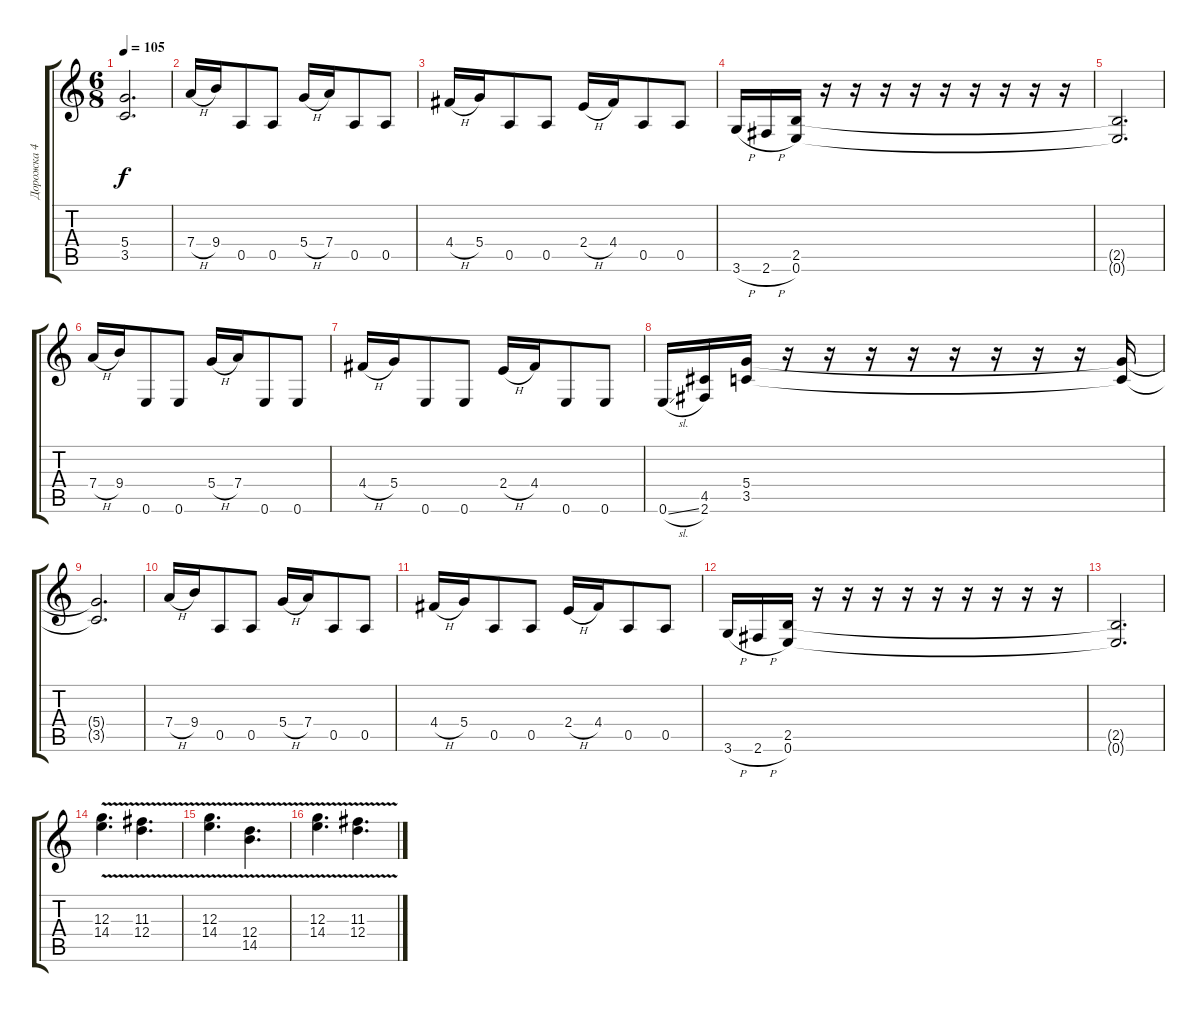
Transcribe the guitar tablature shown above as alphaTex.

\track ("Дорожка 4" "Дорожка 4") {instrument overdrivenguitar}
\staff {score tabs}
\tuning (E4 B3 G3 D3 A2 E2) {hide}
\ts (6 8)
\tempo 105
\clef g2
\ks c
(5.4{t} 3.5{t}).2{d dy f} |
7.4{h}.16 9.4.16 0.5.8 0.5.8 5.4{h}.16 7.4.16 0.5.8 0.5.8 |
4.4{h}.16 5.4.16 0.5.8 0.5.8 2.4{h}.16 4.4.16 0.5.8 0.5.8 |
3.6{h}.16 2.6{h}.16 (2.5 0.6).16 r.16 r.16 r.16 r.16 r.16 r.16 r.16 r.16 r.16 |
(2.5{t} 0.6{t}).2{d} |
7.4{h}.16 9.4.16 0.6.8 0.6.8 5.4{h}.16 7.4.16 0.6.8 0.6.8 |
4.4{h}.16 5.4.16 0.6.8 0.6.8 2.4{h}.16 4.4.16 0.6.8 0.6.8 |
0.6{sl}.16 (4.5 2.6).16 (5.4 3.5).16 r.16 r.16 r.16 r.16 r.16 r.16 r.16 r.16 (5.4{t} 3.5{t}).16 |
(5.4{t} 3.5{t}).2{d} |
7.4{h}.16 9.4.16 0.5.8 0.5.8 5.4{h}.16 7.4.16 0.5.8 0.5.8 |
4.4{h}.16 5.4.16 0.5.8 0.5.8 2.4{h}.16 4.4.16 0.5.8 0.5.8 |
3.6{h}.16 2.6{h}.16 (2.5 0.6).16 r.16 r.16 r.16 r.16 r.16 r.16 r.16 r.16 r.16 |
(2.5{t} 0.6{t}).2{d} |
(12.3{v} 14.4).4{d} (11.3{v} 12.4).4{d} |
(12.3 14.4{v}).4{d} (12.4{v} 14.5).4{d} |
(12.3{v} 14.4).4{d} (11.3{v} 12.4).4{d}
